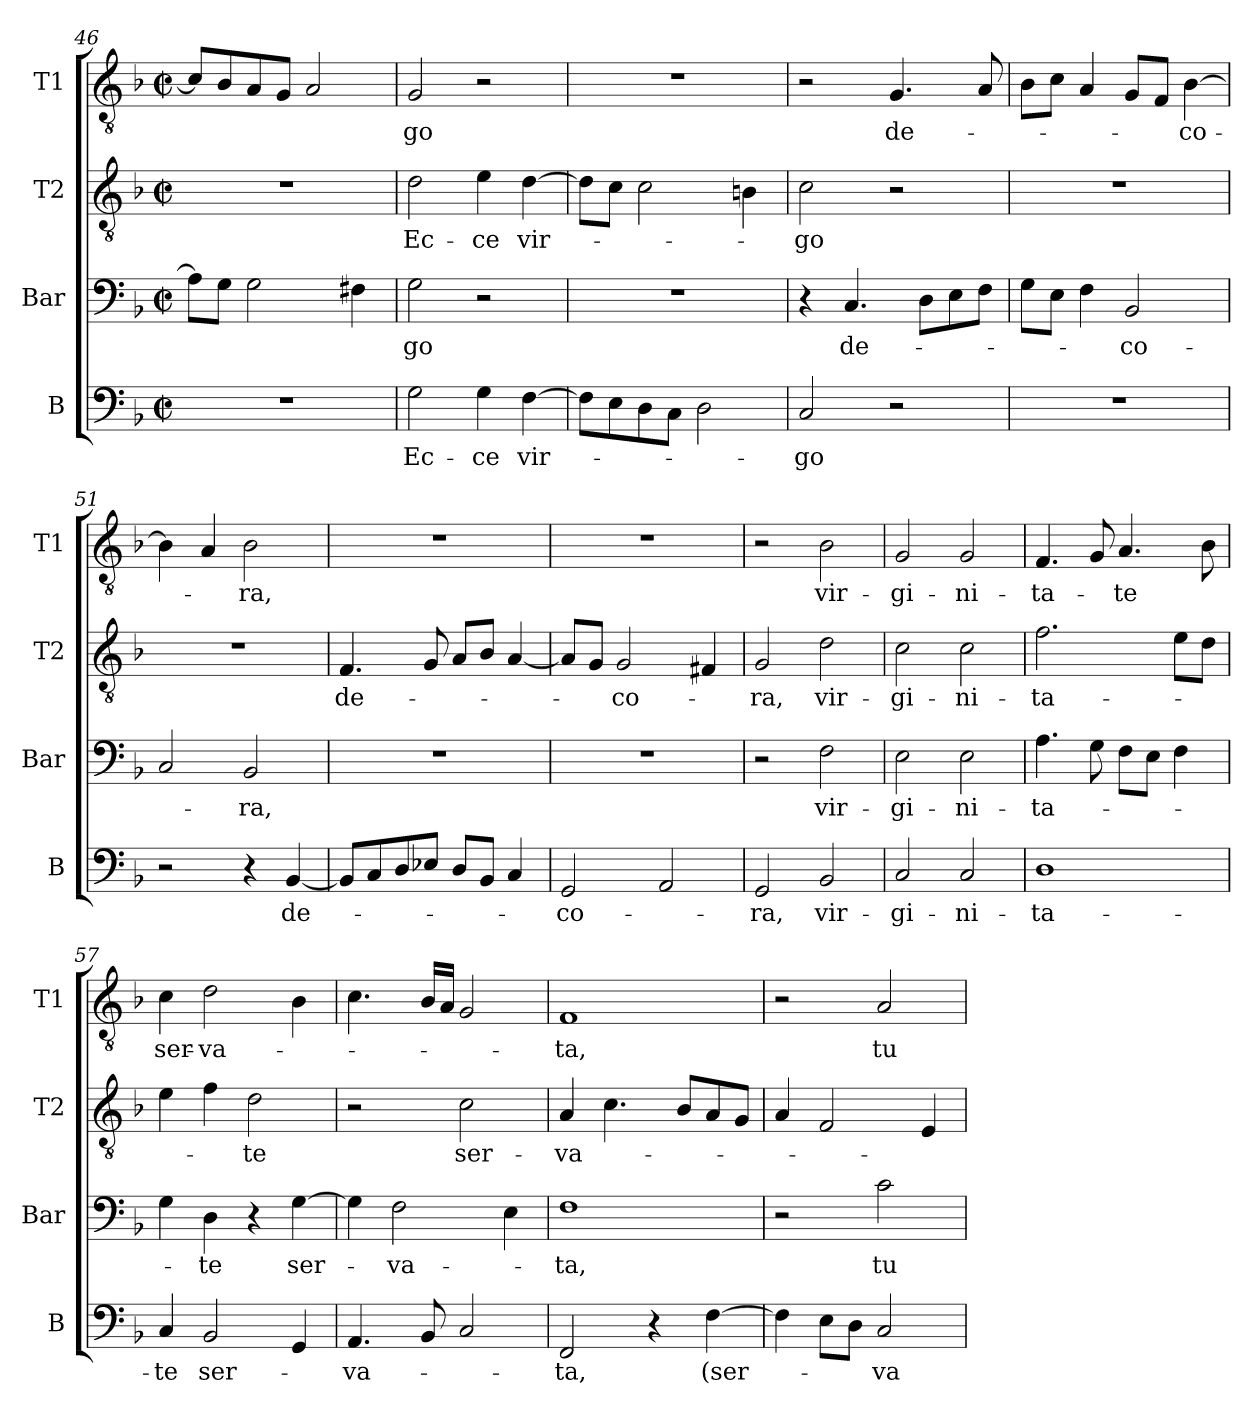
**kern	**text	**kern	**text	**kern	**text	**kern	**text
*part4	*part4	*part3	*part3	*part2	*part2	*part1	*part1
*staff4	*staff4	*staff3	*staff3	*staff2	*staff2	*staff1	*staff1
*I"B	*	*I"Bar	*	*I"T2	*	*I"T1	*
*I'B	*	*I'Bar	*	*I'T2	*	*I'T1	*
*clefF4	*	*clefF4	*	*clefGv2	*	*clefGv2	*
*k[b-]	*	*k[b-]	*	*k[b-]	*	*k[b-]	*
*M2/2	*	*M2/2	*	*M2/2	*	*M2/2	*
*met(c|)	*	*met(c|)	*	*met(c|)	*	*met(c|)	*
=46	=46	=46	=46	=46	=46	=46	=46
1r	.	8A\L]	.	1r	.	8c/L]	.
.	.	8G\J	.	.	.	8B-/	.
.	.	2G\	.	.	.	8A/	.
.	.	.	.	.	.	8G/J	.
.	.	.	.	.	.	2A/	.
.	.	4F#X\	.	.	.	.	.
=47	=47	=47	=47	=47	=47	=47	=47
!	!LO:LY:b	!	!LO:LY:b	!	!LO:LY:b	!	!LO:LY:b
2G\	Ec-	2G\	-go	2d\	Ec-	2G/	-go
!	!LO:LY:b	!	!	!	!LO:LY:b	!	!
4G\	-ce	2r	.	4e\	-ce	2r	.
!	!LO:LY:b	!	!	!	!LO:LY:b	!	!
[4F\	vir-	.	.	[4d\	vir-	.	.
=48	=48	=48	=48	=48	=48	=48	=48
8F\L]	.	1r	.	8d\L]	.	1r	.
8E\	.	.	.	8c\J	.	.	.
8D\	.	.	.	2c\	.	.	.
8C\J	.	.	.	.	.	.	.
2D\	.	.	.	.	.	.	.
.	.	.	.	4Bn\	.	.	.
=49	=49	=49	=49	=49	=49	=49	=49
!	!LO:LY:b	!	!	!	!LO:LY:b	!	!
2C/	-go	4r	.	2c\	-go	2r	.
!	!	!	!LO:LY:b	!	!	!	!
.	.	4.C/	de-	.	.	.	.
!	!	!	!	!	!	!	!LO:LY:b
2r	.	.	.	2r	.	4.G/	de-
.	.	8D\L	.	.	.	.	.
.	.	8E\	.	.	.	.	.
.	.	8F\J	.	.	.	8A/	.
=50	=50	=50	=50	=50	=50	=50	=50
1r	.	8G\L	.	1r	.	8B-\L	.
.	.	8E\J	.	.	.	8c\J	.
.	.	4F\	.	.	.	4A/	.
!	!	!	!LO:LY:b	!	!	!	!
.	.	2BB-/	-co-	.	.	8G/L	.
.	.	.	.	.	.	8F/J	.
!	!	!	!	!	!	!	!LO:LY:b
.	.	.	.	.	.	[4B-\	co-
!!LO:LB:g=z
=51	=51	=51	=51	=51	=51	=51	=51
2r	.	2C/	.	1r	.	4B-\]	.
.	.	.	.	.	.	4A/	.
!	!	!	!LO:LY:b	!	!	!	!LO:LY:b
4r	.	2BB-/	-ra,	.	.	2B-\	-ra,
!	!LO:LY:b	!	!	!	!	!	!
[4BB-/	de-	.	.	.	.	.	.
=52	=52	=52	=52	=52	=52	=52	=52
!	!	!	!	!	!LO:LY:b	!	!
8BB-/L]	.	1r	.	4.F/	de-	1r	.
8C/	.	.	.	.	.	.	.
8D/	.	.	.	.	.	.	.
8E-X/J	.	.	.	8G/	.	.	.
8D/L	.	.	.	8A/L	.	.	.
8BB-/J	.	.	.	8B-/J	.	.	.
4C/	.	.	.	[4A/	.	.	.
=53	=53	=53	=53	=53	=53	=53	=53
!	!LO:LY:b	!	!	!	!	!	!
2GG/	-co-	1r	.	8A/L]	.	1r	.
.	.	.	.	8G/J	.	.	.
!	!	!	!	!	!LO:LY:b	!	!
.	.	.	.	2G/	-co-	.	.
2AA/	.	.	.	.	.	.	.
.	.	.	.	4F#X/	.	.	.
=54	=54	=54	=54	=54	=54	=54	=54
!	!LO:LY:b	!	!	!	!LO:LY:b	!	!
2GG/	-ra,	2r	.	2G/	-ra,	2r	.
!	!LO:LY:b	!	!LO:LY:b	!	!LO:LY:b	!	!LO:LY:b
2BB-/	vir-	2F\	vir-	2d\	vir-	2B-\	vir-
=55	=55	=55	=55	=55	=55	=55	=55
!	!LO:LY:b	!	!LO:LY:b	!	!LO:LY:b	!	!LO:LY:b
2C/	-gi-	2E\	-gi-	2c\	-gi-	2G/	-gi-
!	!LO:LY:b	!	!LO:LY:b	!	!LO:LY:b	!	!LO:LY:b
2C/	-ni-	2E\	-ni-	2c\	-ni-	2G/	-ni-
=56	=56	=56	=56	=56	=56	=56	=56
!	!LO:LY:b	!	!LO:LY:b	!	!LO:LY:b	!	!LO:LY:b
1D	-ta-	4.A\	-ta-	2.f\	-ta-	4.F/	-ta-
.	.	8G\	.	.	.	8G/	.
!	!	!	!	!	!	!	!LO:LY:b
.	.	8F\L	.	.	.	4.A/	-te
.	.	8E\J	.	.	.	.	.
.	.	4F\	.	8e\L	.	.	.
.	.	.	.	8d\J	.	8B-\	.
!!LO:PB:g=z
=57	=57	=57	=57	=57	=57	=57	=57
!	!LO:LY:b	!	!	!	!	!	!LO:LY:b
4C/	-te	4G\	.	4e\	.	4c\	ser-
!	!LO:LY:b	!	!LO:LY:b	!	!	!	!LO:LY:b
2BB-/	ser-	4D\	-te	4f\	.	2d\	-va-
!	!	!	!	!	!LO:LY:b	!	!
.	.	4r	.	2d\	-te	.	.
!	!	!	!LO:LY:b	!	!	!	!
4GG/	.	[4G\	ser-	.	.	4B-\	.
=58	=58	=58	=58	=58	=58	=58	=58
!	!LO:LY:b	!	!	!	!	!	!
4.AA/	-va-	4G\]	.	2r	.	4.c\	.
!	!	!	!LO:LY:b	!	!	!	!
.	.	2F\	-va-	.	.	.	.
8BB-/	.	.	.	.	.	16B-/LL	.
.	.	.	.	.	.	16A/JJ	.
!	!	!	!	!	!LO:LY:b	!	!
2C/	.	.	.	2c\	ser-	2G/	.
.	.	4E\	.	.	.	.	.
=59	=59	=59	=59	=59	=59	=59	=59
!	!LO:LY:b	!	!LO:LY:b	!	!LO:LY:b	!	!LO:LY:b
2FF/	-ta,	1F	-ta,	4A/	-va-	1F	-ta,
.	.	.	.	4.c\	.	.	.
4r	.	.	.	.	.	.	.
.	.	.	.	8B-/L	.	.	.
!	!LO:LY:b	!	!	!	!	!	!
[4F\	(ser-	.	.	8A/	.	.	.
.	.	.	.	8G/J	.	.	.
=60	=60	=60	=60	=60	=60	=60	=60
4F\]	.	2r	.	4A/	.	2r	.
8E\L	.	.	.	2F/	.	.	.
8D\J	.	.	.	.	.	.	.
!	!LO:LY:b	!	!LO:LY:b	!	!	!	!LO:LY:b
2C/	-va-	2c\	tu	.	.	2A/	tu
.	.	.	.	4E/	.	.	.
=	=	=	=	=	=	=	=
*-	*-	*-	*-	*-	*-	*-	*-
